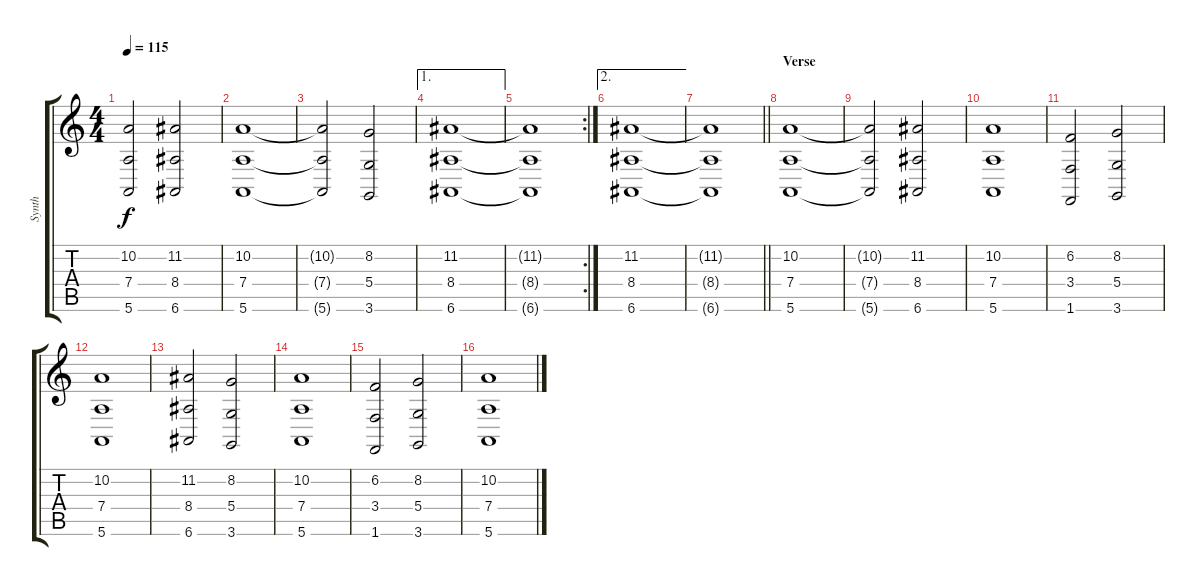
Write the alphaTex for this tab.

\track ("Synth" "Synth") {instrument stringensemble1}
\staff {score tabs}
\tuning (E4 B3 G3 D3 A2 E2) {hide}
\ts (4 4)
\tempo 115
\clef g2
\ks c
(10.2{t} 7.4{t} 5.6{t}).2{dy f} (11.2 8.4 6.6).2 |
(10.2 7.4 5.6).1 |
(10.2{t} 7.4{t} 5.6{t}).2 (8.2 5.4 3.6).2 |
\ae 1
(11.2 8.4 6.6).1 |
\rc 2
(11.2{t} 8.4{t} 6.6{t}).1 |
\ae 2
(11.2 8.4 6.6).1 |
\barLineRight lightlight
(11.2{t} 8.4{t} 6.6{t}).1 |
\section ("" "Verse")
(10.2 7.4 5.6).1 |
(10.2{t} 7.4{t} 5.6{t}).2 (11.2 8.4 6.6).2 |
(10.2 7.4 5.6).1 |
(6.2 3.4 1.6).2 (8.2 5.4 3.6).2 |
(10.2 7.4 5.6).1 |
(11.2 8.4 6.6).2 (8.2 5.4 3.6).2 |
(10.2 7.4 5.6).1 |
(6.2 3.4 1.6).2 (8.2 5.4 3.6).2 |
(10.2 7.4 5.6).1
